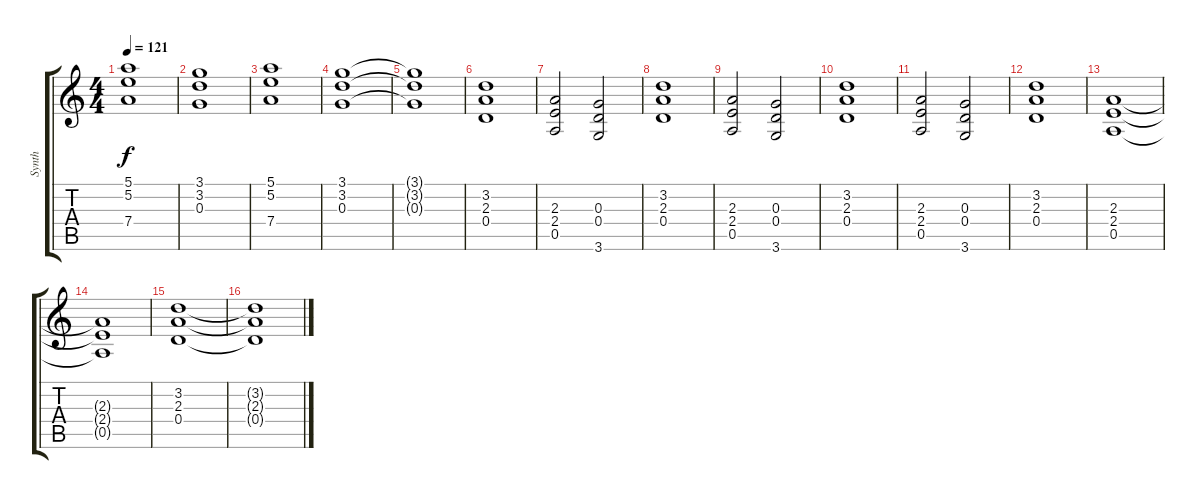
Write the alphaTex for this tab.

\track ("Synth" "Synth") {instrument acousticguitarnylon}
\staff {score tabs}
\tuning (E4 B3 G3 D3 A2 E2) {hide}
\ts (4 4)
\tempo 121
\clef g2
\ks c
(5.1 5.2 7.4).1{dy f} |
(3.1 3.2 0.3).1 |
(5.1 5.2 7.4).1 |
(3.1 3.2 0.3).1 |
(3.1{t} 3.2{t} 0.3{t}).1 |
(3.2 2.3 0.4).1 |
(2.3 2.4 0.5).2 (0.3 0.4 3.6).2 |
(3.2 2.3 0.4).1 |
(2.3 2.4 0.5).2 (0.3 0.4 3.6).2 |
(3.2 2.3 0.4).1 |
(2.3 2.4 0.5).2 (0.3 0.4 3.6).2 |
(3.2 2.3 0.4).1 |
(2.3 2.4 0.5).1 |
(2.3{t} 2.4{t} 0.5{t}).1 |
(3.2 2.3 0.4).1 |
(3.2{t} 2.3{t} 0.4{t}).1
